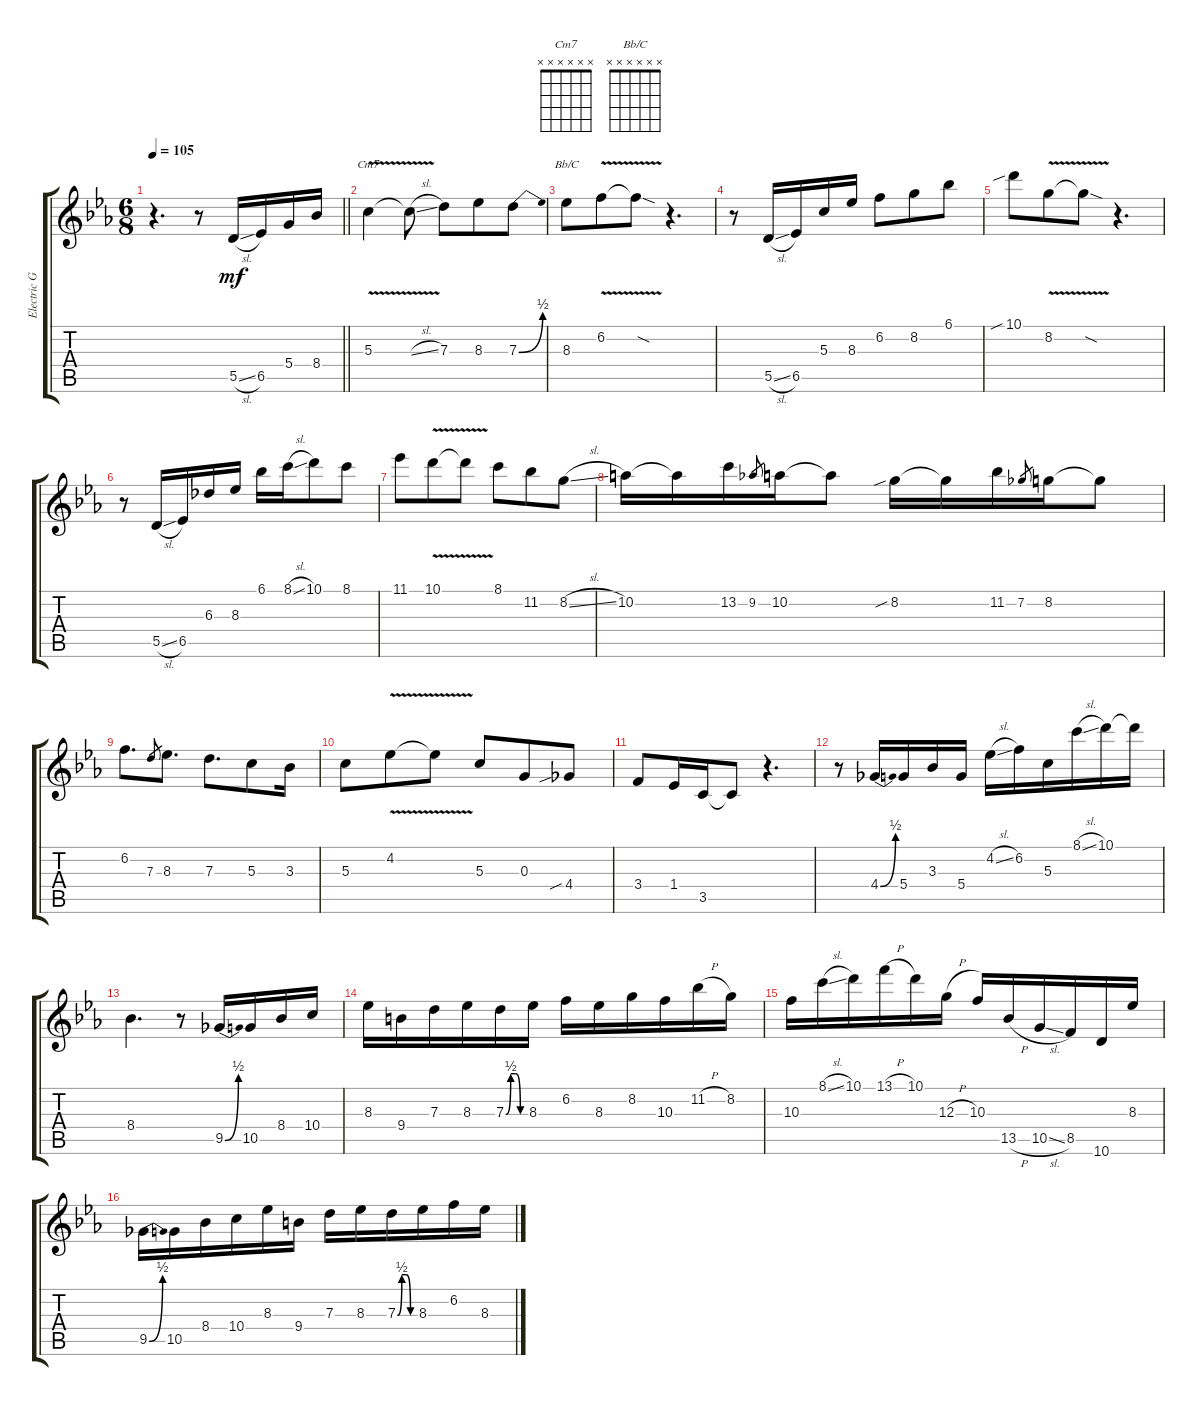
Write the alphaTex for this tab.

\track ("Electric Guitar" "Electric G") {instrument electricguitarclean}
\staff {score tabs}
\tuning (E4 B3 G3 D3 A2 E2) {hide}
\chord ("Cm7" x x x x x x)
\chord ("Bb/C" x x x x x x)
\ts (6 8)
\tempo 105
\clef g2
\barLineRight lightlight
\ks cminor
r.4{d dy mf instrument electricguitarclean} r.8 5.5{sl}.16 6.5.16 5.4.16 8.4.16 |
5.3{v}.4{ch "Cm7"} 5.3{sl t}.8 7.3.8 8.3.8 7.3{be (bend 0 0 60 2)}.8 |
8.3.8{ch "Bb/C"} 6.2{v}.8 6.2{sod t}.8 r.4{d} |
r.8 5.5{sl}.16 6.5.16 5.3.16 8.3.16 6.2.8 8.2.8 6.1.8 |
10.1{sib}.8 8.2{v}.8 8.2{sod t}.8 r.4{d} |
r.8 5.5{sl}.16 6.5.16 6.3.16 8.3.16 6.1.16 8.1{sl}.16 10.1.8 8.1.8 |
11.1.8 10.1{v}.8 10.1{v t}.8 8.1.8 11.2.8 8.2{sl}.8 |
10.2.16 10.2{t}.16 13.2.16 9.2.8{gr} 10.2.16 10.2{t}.8 8.2{sib}.16 8.2{t}.16 11.2.16 7.2.8{gr} 8.2.16 8.2{t}.8 |
6.2.8{d} 7.3.8{gr} 8.3.8{d} 7.3.8{d} 5.3.8 3.3.16 |
5.3.8 4.2{v}.8 4.2{v t}.8 5.3.8 0.3.8 4.4{sib}.8 |
3.4.8 1.4.16 3.5.16 3.5{t}.8 r.4{d} |
r.8 4.4{be (bend 0 0 60 2)}.16 5.4.16 3.3.16 5.4.16 4.2{sl}.16 6.2.16 5.3.16 8.1{sl}.16 10.1.16 10.1{t}.16 |
8.4.4{d} r.8 9.5{be (bend 0 0 60 2)}.16 10.5.16 8.4.16 10.4.16 |
8.3.16 9.4.16 7.3.16 8.3.16 7.3{be (custom 0 0 15 2 30 2 45 0 60 0)}.16 8.3.16 6.2.16 8.3.16 8.2.16 10.3.16 11.2{h}.16 8.2.16 |
10.3.16 8.1{sl}.16 10.1.16 13.1{h}.16 10.1.16 12.3{h}.16 10.3.16 13.5{h}.16 10.5{sl}.16 8.5.16 10.6.16 8.3.16 |
9.5{be (bend 0 0 60 2)}.16 10.5.16 8.4.16 10.4.16 8.3.16 9.4.16 7.3.16 8.3.16 7.3{be (custom 0 0 15 2 30 2 45 0 60 0)}.16 8.3.16 6.2.16 8.3.16
